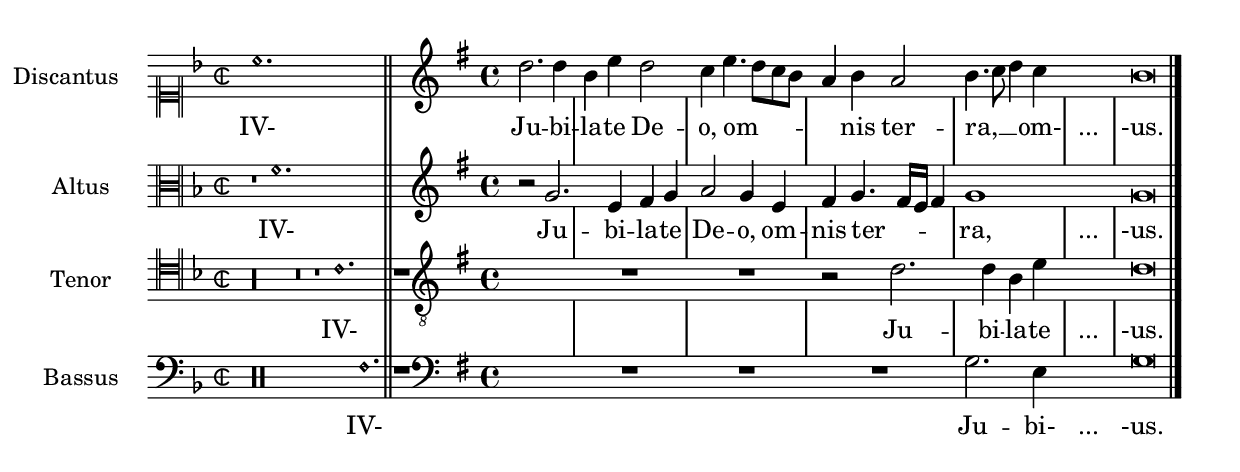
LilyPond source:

%% Do not edit this file; it is auto-generated from LSR http://lsr.dsi.unimi.it
%% This file is in the public domain.
\version "2.11.49"

\header {
  lsrtags = "ancient-notation, template"

  texidoc = "
When transcribing mensural music, an incipit at the beginning of the
piece is useful to indicate the original key and tempo. While today
musicians are used to bar lines in order to faster recognize rhythmic
patterns, bar lines were not yet invented during the period of mensural
music; in fact, the meter often changed after every few notes. As a
compromise, bar lines are often printed between the staves rather than
on the staves. 

"
  doctitle = "Ancient notation template -- modern transcription of mensural music"
} % begin verbatim
global = {
  \set Score.skipBars = ##t

  % incipit
  \once \override Score.SystemStartBracket #'transparent = ##t
  \override Score.SpacingSpanner #'spacing-increment = #1.0 % tight spacing
  \key f \major
  \time 2/2
  \once \override Staff.TimeSignature #'style = #'neomensural
  \override Voice.NoteHead #'style = #'neomensural
  \override Voice.Rest #'style = #'neomensural
  \set Staff.printKeyCancellation = ##f
  \cadenzaOn % turn off bar lines
  \skip 1*10
  \once \override Staff.BarLine #'transparent = ##f
  \bar "||"
  \skip 1*1 % need this extra \skip such that clef change comes
            % after bar line
  \bar ""

  % main
  \revert Score.SpacingSpanner #'spacing-increment % CHECK: no effect?
  \cadenzaOff % turn bar lines on again
  \once \override Staff.Clef #'full-size-change = ##t
  \set Staff.forceClef = ##t
  \key g \major
  \time 4/4
  \override Voice.NoteHead #'style = #'default
  \override Voice.Rest #'style = #'default

  % FIXME: setting printKeyCancellation back to #t must not
  % occur in the first bar after the incipit.  Dto. for forceClef.
  % Therefore, we need an extra \skip.
  \skip 1*1
  \set Staff.printKeyCancellation = ##t
  \set Staff.forceClef = ##f

  \skip 1*7 % the actual music

  % let finis bar go through all staves
  \override Staff.BarLine #'transparent = ##f

  % finis bar
  \bar "|."
}

discantusNotes = {
  \transpose c' c'' {
    \set Staff.instrumentName = #"Discantus  "

    % incipit
    \clef "neomensural-c1"
    c'1. s2   % two bars
    \skip 1*8 % eight bars
    \skip 1*1 % one bar

    % main
    \clef "treble"
    d'2. d'4 |
    b e' d'2 |
    c'4 e'4.( d'8 c' b |
    a4) b a2 |
    b4.( c'8 d'4) c'4 |
    \once \override NoteHead #'transparent = ##t c'1 |
    b\breve |
  }
}

discantusLyrics = \lyricmode {
  % incipit
  IV-

  % main
  Ju -- bi -- |
  la -- te De -- |
  o, om --
  nis ter -- |
  ra, __ om- |
  "..." |
  -us. |
}

altusNotes = {
  \transpose c' c'' {
    \set Staff.instrumentName = #"Altus  "

    % incipit
    \clef "neomensural-c3"
    r1        % one bar
    f1. s2    % two bars
    \skip 1*7 % seven bars
    \skip 1*1 % one bar

    % main
    \clef "treble"
    r2 g2. e4 fis g | % two bars
    a2 g4 e |
    fis g4.( fis16 e fis4) |
    g1 |
    \once \override NoteHead #'transparent = ##t g1 |
    g\breve |
  }
}

altusLyrics = \lyricmode {
  % incipit
  IV-

  % main
  Ju -- bi -- la -- te | % two bars
  De -- o, om -- |
  nis ter -- ra, |
  "..." |
  -us. |
}

tenorNotes = {
  \transpose c' c' {
    \set Staff.instrumentName = #"Tenor  "

    % incipit
    \clef "neomensural-c4"
    r\longa   % four bars
    r\breve   % two bars
    r1        % one bar
    c'1. s2   % two bars
    \skip 1*1 % one bar
    \skip 1*1 % one bar

    % main
    \clef "treble_8"
    R1 |
    R1 |
    R1 |
    r2 d'2. d'4 b e' | % two bars
    \once \override NoteHead #'transparent = ##t e'1 |
    d'\breve |
  }
}

tenorLyrics = \lyricmode {
  % incipit
  IV-

  % main
  Ju -- bi -- la -- te | % two bars
  "..." |
  -us. |
}

bassusNotes = {
  \transpose c' c' {
    \set Staff.instrumentName = #"Bassus  "

    % incipit
    \clef "bass"
    r\maxima  % eight bars
    f1. s2    % two bars
    \skip 1*1 % one bar

    % main
    \clef "bass"
    R1 |
    R1 |
    R1 |
    R1 |
    g2. e4 |
    \once \override NoteHead #'transparent = ##t e1 |
    g\breve |
  }
}

bassusLyrics = \lyricmode {
  % incipit
  IV-

  % main
  Ju -- bi- |
  "..." |
  -us. |
}

\score {
  \new StaffGroup = choirStaff <<
    \new Voice =
      "discantusNotes" << \global \discantusNotes >>
    \new Lyrics =
      "discantusLyrics" \lyricsto discantusNotes { \discantusLyrics }
    \new Voice =
      "altusNotes" << \global \altusNotes >>
    \new Lyrics =
      "altusLyrics" \lyricsto altusNotes { \altusLyrics }
    \new Voice =
      "tenorNotes" << \global \tenorNotes >>
    \new Lyrics =
      "tenorLyrics" \lyricsto tenorNotes { \tenorLyrics }
    \new Voice =
      "bassusNotes" << \global \bassusNotes >>
    \new Lyrics =
      "bassusLyrics" \lyricsto bassusNotes { \bassusLyrics }
  >>
  \layout {
    \context {
      \Score

      % no bars in staves
      \override BarLine #'transparent = ##t

      % incipit should not start with a start delimiter
      \remove "System_start_delimiter_engraver"
    }
    \context {
      \Voice

      % no slurs
      \override Slur #'transparent = ##t

      % Comment in the below "\remove" command to allow line
      % breaking also at those barlines where a note overlaps
      % into the next bar.  The command is commented out in this
      % short example score, but especially for large scores, you
      % will typically yield better line breaking and thus improve
      % overall spacing if you comment in the following command.
      %\remove "Forbid_line_break_engraver"
    }
  }
}



